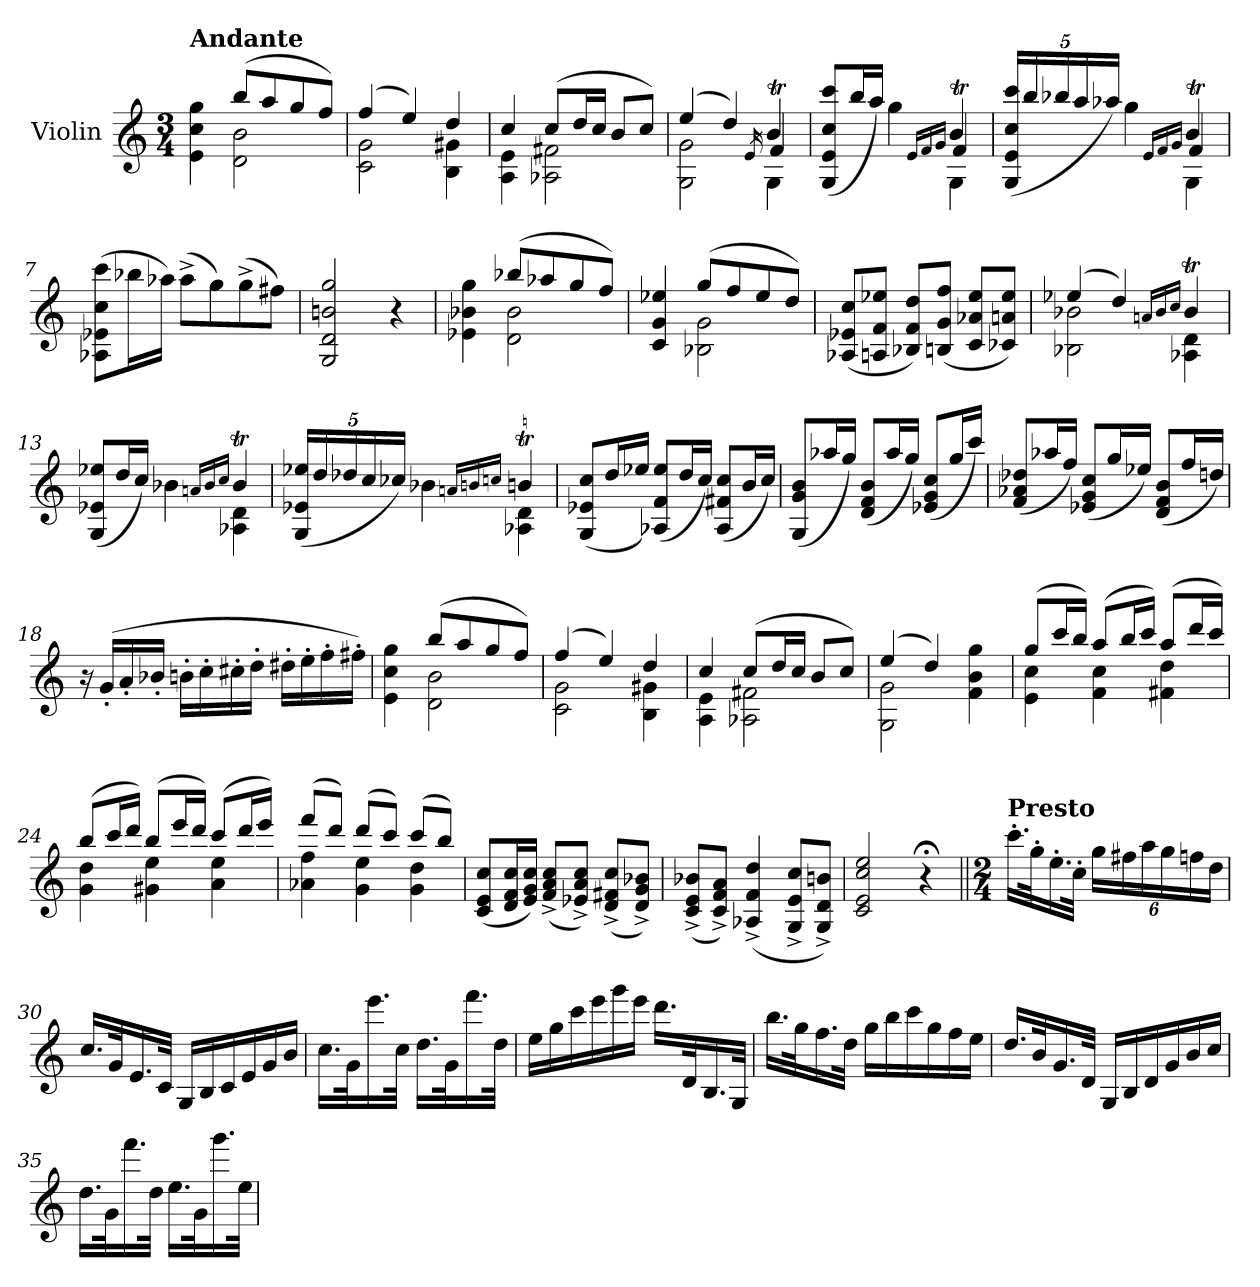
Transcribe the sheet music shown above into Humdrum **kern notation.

**kern
*part1
*staff1
*I"Violin
*I'Vln.
*clefG2
*k[]
*M3/4
=1
*^
!LO:TX:a:B:t=Andante	!
4e\ 4cc\ 4gg\	4ryy
(>8bb/L	2d\ 2b\
8aa/	.
8gg/	.
8ff/J)	.
=2	=2
(>4ff/	2c\ 2g\
4ee/)	.
4dd/	4B\ 4g#X\
=3	=3
4cc/	4A\ 4e\
(>8cc/L	2A-X\ 2f#X\
16dd/L	.
16cc/JJ	.
8b/L	.
8cc/J)	.
=4	=4
*	*^
(>4ee/	2G\ 2g\	2ryy
4dd/)	.	.
.	.	16qe/
4b/	4G\	4fT/
=5	=5	=5
(<8G/ 8e/ 8cc/ 8ccc/L	2ryy	2ryy
16bb/L	.	.
16aa/JJ)	.	.
4gg\	.	.
.	.	16qe/LL
.	.	16qf/
.	.	16qg/JJ
4b/	4G\	4fT/
=6	=6	=6
*Xbrackettup	*	*
(<20G/ 20e/ 20cc/ 20ccc/LL	2ryy	2ryy
20bb/	.	.
20bb-X/	.	.
20aa/	.	.
20aa-X/JJ)	.	.
4gg\	.	.
.	.	16qe/LL
.	.	16qf/
.	.	16qg/JJ
4b/	4G\	4fT/
*v	*v	*v
!!LO:LB:g=z
=7
(>8A-X\ 8e-X\ 8cc\ 8ccc\L
16bb-X\L
16aa-X\JJ)
(>8aa-^\L
8gg\)
(>8gg^\
8ff#X\J)
=8
2G/ 2d/ 2bn/ 2gg/
4r
=9
*^
4e-X\ 4b-X\ 4gg\	4ryy
(>8bb-X/L	2d\ 2b-\
8aa-X/	.
8gg/	.
8ff/J)	.
=10	=10
4c/ 4g/ 4ee-X/	4ryy
(>8gg/L	2B-X\ 2g\
8ff/	.
8ee-/	.
8dd/J)	.
*v	*v
=11
(<8A-X/ 8e-X/ 8cc/L
8An/ 8f/ 8ee-X/J
8B-X/ 8f/ 8dd/L)
(<8Bn/ 8g/ 8ff/J
8c/ 8a-X/ 8ee-/L
8c-X/ 8an/ 8ee-/J)
=12
*^
(>4ee-X/	2B-X\ 2b-X\
4dd/)	.
16qan/LL	.
16qb-/	.
16qcc/JJ	.
4b-T/	4A-X\ 4d\
!!LO:LB:g=z	!!
=13	=13
(<8G/ 8e-X/ 8ee-X/L	2ryy
16dd/L	.
16cc/JJ)	.
4b-X\	.
16qan/LL	.
16qb-/	.
16qcc/JJ	.
4b-T/	4A-X\ 4d\
=14	=14
(<20G/ 20e-X/ 20ee-X/LL	2ryy
20dd/	.
20dd-X/	.
20cc/	.
20cc-X/JJ)	.
4b-X\	.
16qan/LL	.
16qbn/	.
16qccn/JJ	.
4bt/	4A-X\ 4d\
*v	*v
=15
(<8G/ 8e-X/ 8cc/L
16dd/L
16ee-X/JJ)
(<8A-X/ 8f/ 8ee-/L
16dd/L
16cc/JJ)
(<8A-/ 8f#X/ 8cc/L
16b/L
16cc/JJ)
=16
(<8G/ 8g/ 8b/L
16aa-X/L
16gg/JJ)
(<8d/ 8f/ 8b/L
16aa-/L
16gg/JJ)
(<8e-X/ 8g/ 8cc/L
16gg/L
16ccc/JJ)
!!LO:LB:g=z
=17
(<8f/ 8a-X/ 8dd-X/L
16aa-X/L
16ff/JJ)
(<8e-X/ 8g/ 8cc/L
16gg/L
16ee-X/JJ)
(<8d/ 8f/ 8b/L
16ff/L
16ddn/JJ)
=18
16r
(>16g'/LL
16a'/
16b-X'/JJ
16bn'\LL
16cc'\
16cc#X'\
16dd'\JJ
16dd#X'\LL
16ee'\
16ff'\
16ff#X'\JJ)
=19
*^
4e\ 4cc\ 4gg\	4ryy
(>8bb/L	2d\ 2b\
8aa/	.
8gg/	.
8ff/J)	.
=20	=20
(>4ff/	2c\ 2g\
4ee/)	.
4dd/	4B\ 4g#X\
=21	=21
4cc/	4A\ 4e\
(>8cc/L	2A-X\ 2f#X\
16dd/L	.
16cc/JJ	.
8b/L	.
8cc/J)	.
=22	=22
(>4ee/	2G\ 2g\
4dd/)	.
4f\ 4b\ 4gg\	4ryy
!!LO:LB:g=z	!!
=23	=23
(>8gg/L	4e\ 4cc\
16ccc/L	.
16bb/JJ)	.
(>8aa/L	4f\ 4cc\
16bb/L	.
16ccc/JJ)	.
(>8aa/L	4f#X\ 4dd\
16ddd/L	.
16ccc/JJ)	.
=24	=24
(>8bb/L	4g\ 4dd\
16ccc/L	.
16ddd/JJ)	.
(>8bb/L	4g#X\ 4ee\
16eee/L	.
16ddd/JJ)	.
(>8ccc/L	4a\ 4ee\
16ddd/L	.
16eee/JJ)	.
=25	=25
(>8fff/L	4a-X\ 4ff\
8ddd/J)	.
(>8ddd/L	4g\ 4ee\
8ccc/J)	.
(>8ccc/L	4g\ 4dd\
8bb/J)	.
*v	*v
=26
(<8c/ 8e/ 8cc/L
16d/ 16f/ 16cc/L
16e/ 16g/ 16cc/JJ)
(<8f/^ 8a/^ 8cc/^L
8e-X/^ 8a/^ 8cc/^J)
(<8d/^ 8f#X/^ 8cc/^L
8d/^ 8g/^ 8b-X/^J)
=27
(<8c/^ 8e/^ 8b-X/^L
8c/^ 8f/^ 8a/^J)
(<4A-X/^ 4f/^ 4dd/^
8G/^ 8e/^ 8cc/^L
8G/^ 8d/^ 8bn/^J)
=28
2c/ 2e/ 2cc/ 2ee/
4r;<
!!LO:LB:g=z
=29||
*M2/4
!LO:TX:a:B:t=Presto
16.ccc'\LL
32gg'\K
16.ee'\
32cc'\JJk
24gg\LL
24ff#X\
24aa\
24gg\
24ffn\
24dd\JJ
=30
16.cc/LL
32g/K
16.e/
32c/JJk
*Xtuplet
24G/LL
24B/
24c/
24e/
24g/
24b/JJ
=31
16.cc\LL
32g\K
16.eee\
32cc\JJk
16.dd\LL
32g\K
16.fff\
32dd\JJk
!!LO:LB:g=z
=32
24ee\LL
24gg\
24ccc\
24eee\
24ggg\
24eee\JJ
16.ddd\LL
32d/K
16.B/
32G/JJk
=33
16.bb\LL
32gg\K
16.ff\
32dd\JJk
24gg\LL
24bb\
24ccc\
24gg\
24ff\
24ee\JJ
=34
16.dd/LL
32b/K
16.g/
32d/JJk
24G/LL
24B/
24d/
24g/
24b/
24cc/JJ
=35
16.dd\LL
32g\K
16.fff\
32dd\JJk
16.ee\LL
32g\K
16.ggg\
32ee\JJk
=
*-
